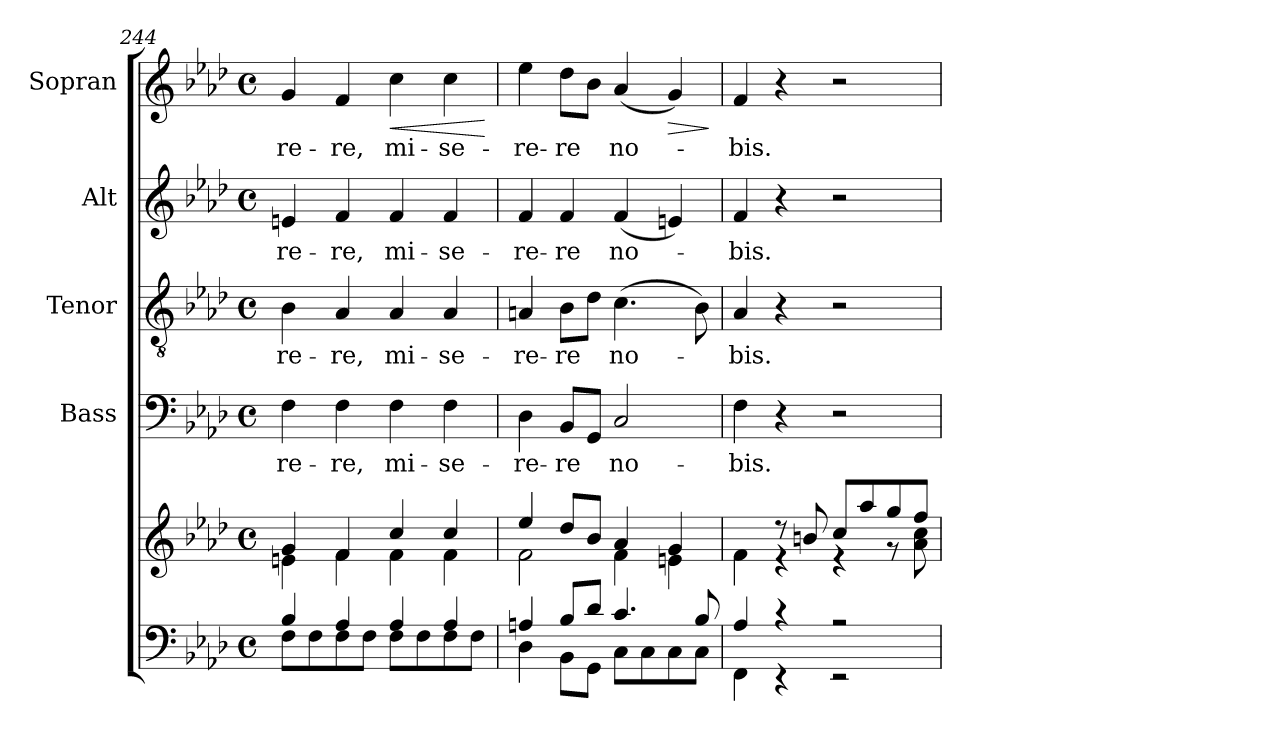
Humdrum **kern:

**kern	**kern	**kern	**text	**kern	**text	**kern	**text	**kern	**text	**dynam
*part5	*part5	*part4	*part4	*part3	*part3	*part2	*part2	*part1	*part1	*part1
*staff6	*staff5	*staff4	*staff4	*staff3	*staff3	*staff2	*staff2	*staff1	*staff1	*staff1
*	*	*I"Bass	*	*I"Tenor	*	*I"Alt	*	*I"Sopran	*	*
*	*	*I'B.	*	*I'T.	*	*I'A.	*	*I'S.	*	*
*clefF4	*clefG2	*clefF4	*	*clefGv2	*	*clefG2	*	*clefG2	*	*
*k[b-e-a-d-]	*k[b-e-a-d-]	*k[b-e-a-d-]	*	*k[b-e-a-d-]	*	*k[b-e-a-d-]	*	*k[b-e-a-d-]	*	*
*A-:	*A-:	*A-:	*	*A-:	*	*A-:	*	*A-:	*	*
*M4/4	*M4/4	*M4/4	*	*M4/4	*	*M4/4	*	*M4/4	*	*
*met(c)	*met(c)	*met(c)	*	*met(c)	*	*met(c)	*	*met(c)	*	*
=244	=244	=244	=244	=244	=244	=244	=244	=244	=244	=244
*^	*^	*	*	*	*	*	*	*	*	*
!	!	!	!	!	!LO:LY:b	!	!LO:LY:b	!	!LO:LY:b	!	!LO:LY:b	!
4B-/	8F\L	4g/	4en\	4F\	-re-	4B-\	-re-	4en/	-re-	4g/	-re-	.
.	8F\	.	.	.	.	.	.	.	.	.	.	.
!	!	!	!	!	!LO:LY:b	!	!LO:LY:b	!	!LO:LY:b	!	!LO:LY:b	!
4A-/	8F\	4f/	4f\	4F\	-re,	4A-/	-re,	4f/	-re,	4f/	-re,	.
.	8F\J	.	.	.	.	.	.	.	.	.	.	.
!	!	!	!	!	!LO:LY:b	!	!LO:LY:b	!	!LO:LY:b	!	!LO:LY:b	!LO:HP:b
4A-/	8F\L	4cc/	4f\	4F\	mi-	4A-/	mi-	4f/	mi-	4cc\	mi-	<
.	8F\	.	.	.	.	.	.	.	.	.	.	.
!	!	!	!	!	!LO:LY:b	!	!LO:LY:b	!	!LO:LY:b	!	!LO:LY:b	!
4A-/	8F\	4cc/	4f\	4F\	-se-	4A-/	-se-	4f/	-se-	4cc\	-se-	.
.	8F\J	.	.	.	.	.	.	.	.	.	.	.
*v	*v	*	*	*	*	*	*	*	*	*	*	*
*	*v	*v	*	*	*	*	*	*	*	*	*
.	.	.	.	.	.	.	.	.	.	[
=245	=245	=245	=245	=245	=245	=245	=245	=245	=245	=245
*^	*^	*	*	*	*	*	*	*	*	*
!	!	!	!	!	!LO:LY:b	!	!LO:LY:b	!	!LO:LY:b	!	!LO:LY:b	!
4An/	4D-\	4ee-/	2f\	4D-\	-re-	4An/	-re-	4f/	-re-	4ee-\	-re-	.
!	!	!	!	!	!LO:LY:b	!	!LO:LY:b	!	!LO:LY:b	!	!LO:LY:b	!
8B-/L	8BB-\L	8dd-/L	.	8BB-/L	-re	8B-\L	-re	4f/	-re	8dd-\L	-re	.
8d-/J	8GG\J	8b-/J	.	8GG/J	.	8d-\J	.	.	.	8b-\J	.	.
!	!	!	!	!	!LO:LY:b	!	!LO:LY:b	!	!LO:LY:b	!	!LO:LY:b	!
4.c/	8C\L	4a-/	4f\	2C/	no-	(>4.c\	no-	(<4f/	no-	(<4a-/	no-	.
.	8C\	.	.	.	.	.	.	.	.	.	.	.
!	!	!	!	!	!	!	!	!	!	!	!	!LO:HP:b
.	8C\	4g/	4en\	.	.	.	.	4en/)	.	4g/)	.	>
8B-/	8C\J	.	.	.	.	8B-\)	.	.	.	.	.	.
*v	*v	*	*	*	*	*	*	*	*	*	*	*
*	*v	*v	*	*	*	*	*	*	*	*	*
.	.	.	.	.	.	.	.	.	.	]
=246	=246	=246	=246	=246	=246	=246	=246	=246	=246	=246
*^	*^	*	*	*	*	*	*	*	*	*
!	!	!	!	!	!LO:LY:b	!	!LO:LY:b	!	!LO:LY:b	!	!LO:LY:b	!
4A-/	4FF\	4ryy	4f\	4F\	-bis.	4A-/	-bis.	4f/	-bis.	4f/	-bis.	.
4r	4r	8rcc	4rd	4r	.	4r	.	4r	.	4r	.	.
.	.	8bn/	.	.	.	.	.	.	.	.	.	.
2r	2r	8cc/L	4rd	2r	.	2r	.	2r	.	2r	.	.
.	.	8aa-/	.	.	.	.	.	.	.	.	.	.
.	.	8gg/	8rf	.	.	.	.	.	.	.	.	.
.	.	8ff/J	8a-\ 8cc\	.	.	.	.	.	.	.	.	.
*v	*v	*	*	*	*	*	*	*	*	*	*	*
*	*v	*v	*	*	*	*	*	*	*	*	*
=	=	=	=	=	=	=	=	=	=	=
*-	*-	*-	*-	*-	*-	*-	*-	*-	*-	*-
